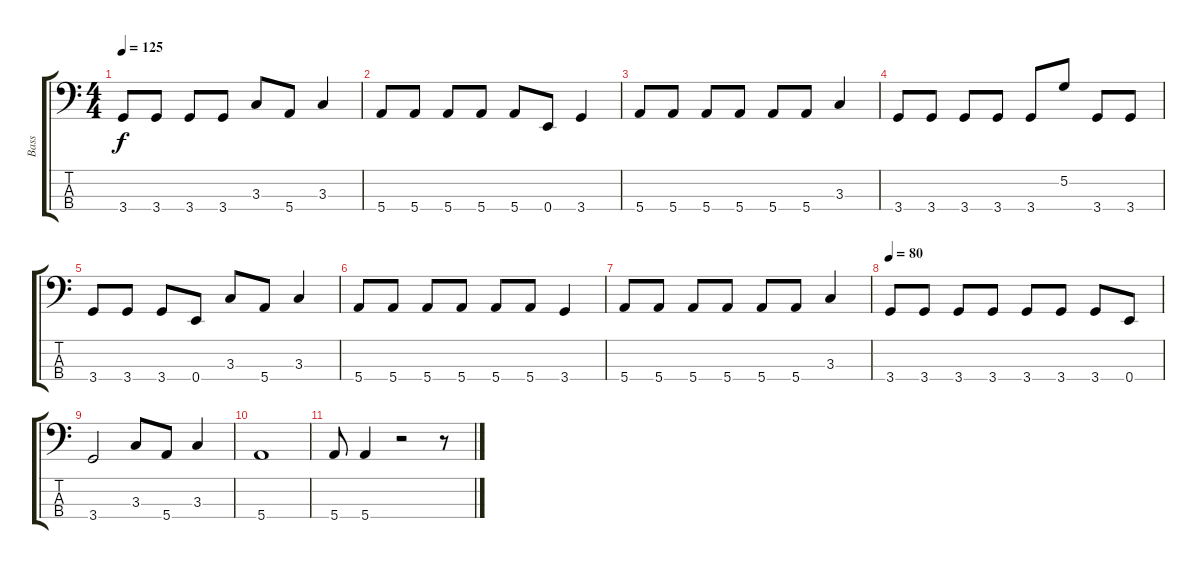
\track ("Bass" "Bass") {instrument electricbasspick}
\staff {score tabs}
\tuning (G2 D2 A1 E1) {hide}
\ts (4 4)
\tempo 125
\clef f4
\ks c
3.4.8{dy f} 3.4.8 3.4.8 3.4.8 3.3.8 5.4.8 3.3.4 |
5.4.8 5.4.8 5.4.8 5.4.8 5.4.8 0.4.8 3.4.4 |
5.4.8 5.4.8 5.4.8 5.4.8 5.4.8 5.4.8 3.3.4 |
3.4.8 3.4.8 3.4.8 3.4.8 3.4.8 5.2.8 3.4.8 3.4.8 |
3.4.8 3.4.8 3.4.8 0.4.8 3.3.8 5.4.8 3.3.4 |
5.4.8 5.4.8 5.4.8 5.4.8 5.4.8 5.4.8 3.4.4 |
5.4.8 5.4.8 5.4.8 5.4.8 5.4.8 5.4.8 3.3.4 |
\tempo 80
3.4.8 3.4.8 3.4.8 3.4.8 3.4.8 3.4.8 3.4.8 0.4.8 |
3.4.2 3.3.8 5.4.8 3.3.4 |
5.4.1 |
5.4.8 5.4.4 r.2 r.8
